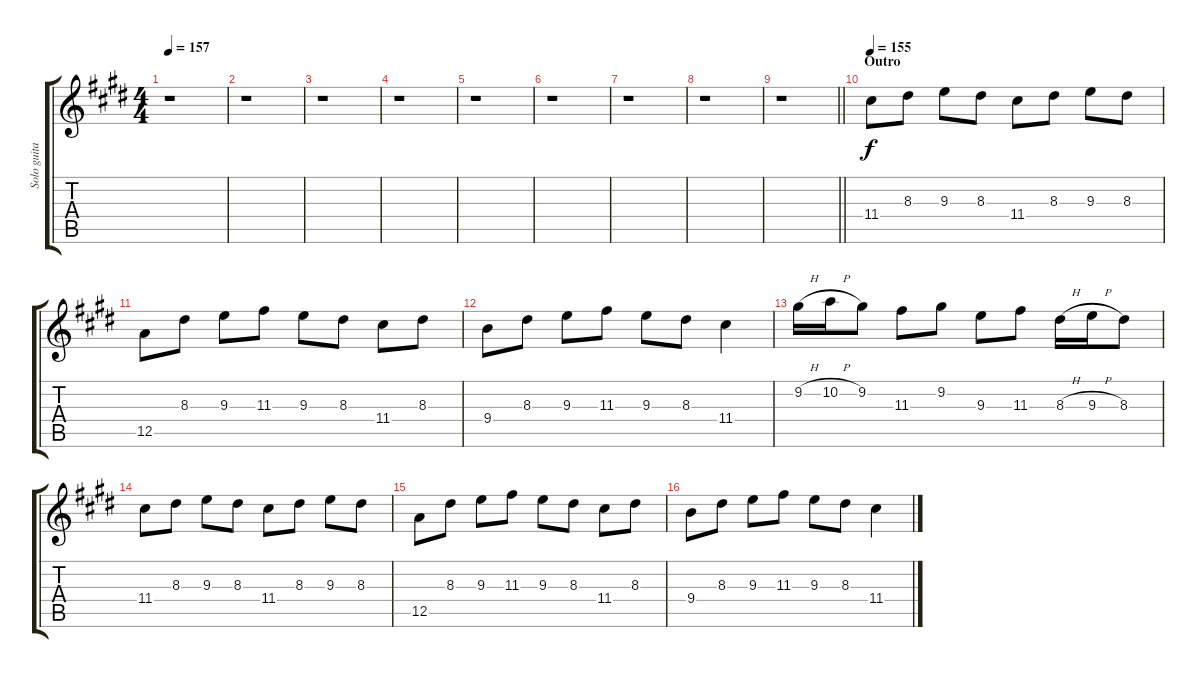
\track ("Solo guitar (Andre Olbrich)" "Solo guita") {instrument distortionguitar}
\staff {score tabs}
\tuning (E4 B3 G3 D3 A2 E2) {hide}
\ts (4 4)
\tempo 157
\clef g2
\ks c#minor
r.1{dy f} |
r.1 |
r.1 |
r.1 |
r.1 |
r.1 |
r.1 |
r.1 |
\barLineRight lightlight
r.1 |
\section ("" "Outro")
\tempo 155
11.4.8 8.3.8 9.3.8 8.3.8 11.4.8 8.3.8 9.3.8 8.3.8 |
12.5.8 8.3.8 9.3.8 11.3.8 9.3.8 8.3.8 11.4.8 8.3.8 |
9.4.8 8.3.8 9.3.8 11.3.8 9.3.8 8.3.8 11.4.4 |
9.2{h}.16 10.2{h}.16 9.2.8 11.3.8 9.2.8 9.3.8 11.3.8 8.3{h}.16 9.3{h}.16 8.3.8 |
11.4.8 8.3.8 9.3.8 8.3.8 11.4.8 8.3.8 9.3.8 8.3.8 |
12.5.8 8.3.8 9.3.8 11.3.8 9.3.8 8.3.8 11.4.8 8.3.8 |
9.4.8 8.3.8 9.3.8 11.3.8 9.3.8 8.3.8 11.4.4
